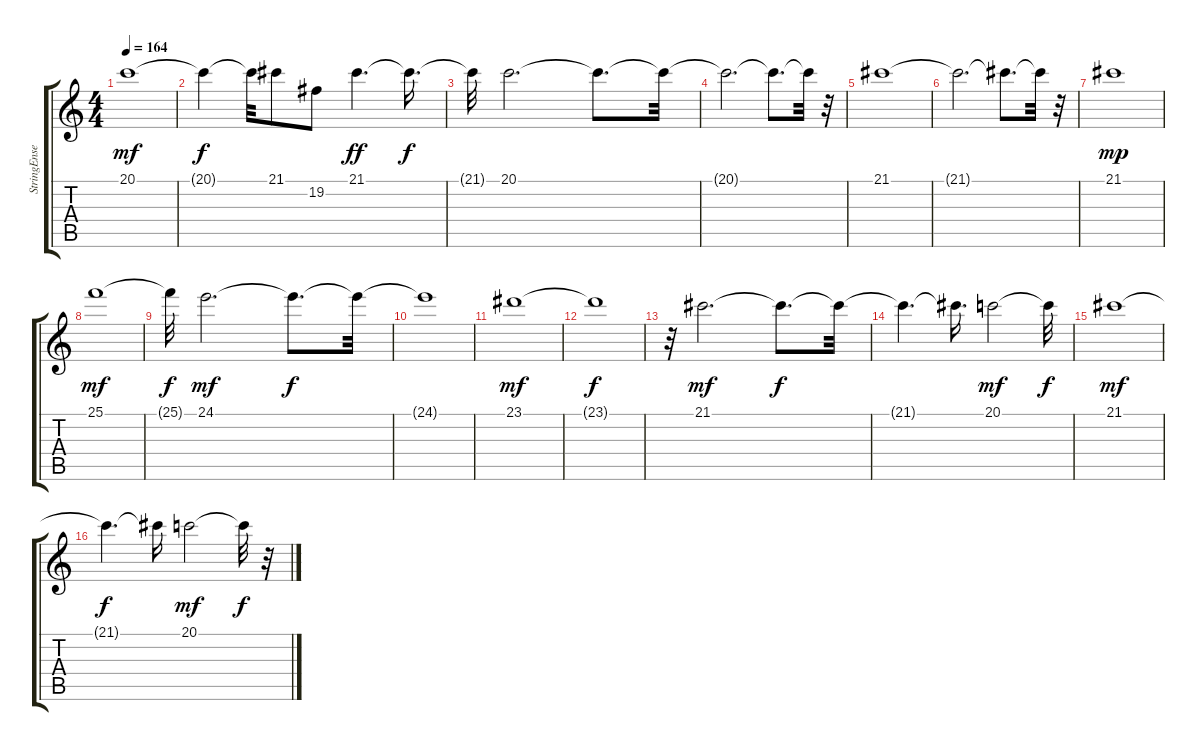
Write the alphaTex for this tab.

\track ("StringEnsemble1" "StringEnse") {instrument stringensemble2}
\staff {score tabs}
\tuning (E4 B3 G3 D3 A2 E2) {hide}
\ts (4 4)
\tempo 164
\clef g2
\ks c
20.1.1{dy mf} |
20.1{t}.4{dy f} 20.1{t}.32 21.1.8 19.2.8 21.1.4{d dy ff} 21.1{t}.16{d dy f} |
21.1{t}.32 20.1.2{d} 20.1{t}.8{d} 20.1{t}.32 |
20.1{t}.2{d} 20.1{t}.8{d} 20.1{t}.32 r.32 |
21.1.1 |
21.1{t}.2{d} 21.1{t}.8{d} 21.1{t}.32 r.32 |
21.1.1{dy mp} |
25.1.1{dy mf} |
25.1{t}.32{dy f} 24.1.2{d dy mf} 24.1{t}.8{d dy f} 24.1{t}.32 |
24.1{t}.1 |
23.1.1{dy mf} |
23.1{t}.1{dy f} |
r.32 21.1.2{d dy mf} 21.1{t}.8{d dy f} 21.1{t}.32 |
21.1{t}.4{d} 21.1{t}.16{d} 20.1.2{dy mf} 20.1{t}.32{dy f} |
21.1.1{dy mf} |
21.1{t}.4{d dy f} 21.1{t}.16 20.1.2{dy mf} 20.1{t}.32{dy f} r.32
